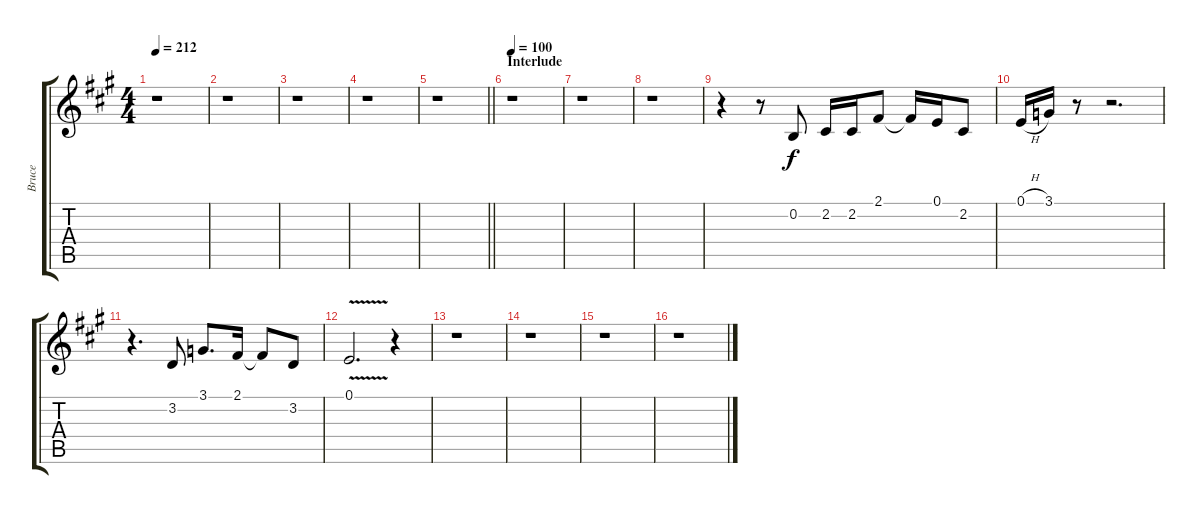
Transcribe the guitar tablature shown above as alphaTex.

\track ("Bruce" "Bruce") {instrument clarinet}
\staff {score tabs}
\tuning (E4 B3 G3 D3 A2 E2) {hide}
\ts (4 4)
\tempo 212
\clef g2
\ks a
r.1{dy f} |
r.1 |
r.1 |
r.1 |
\barLineRight lightlight
r.1 |
\section ("" "Interlude")
\tempo 100
r.1 |
r.1 |
r.1 |
r.4 r.8 0.2.8 2.2.16 2.2.16 2.1.8 2.1{t}.16 0.1.16 2.2.8 |
0.1{h}.16 3.1.16 r.8 r.2{d} |
r.4{d} 3.2.8 3.1.8{d} 2.1.16 2.1{t}.8 3.2.8 |
0.1{v}.2{d} r.4 |
r.1 |
r.1 |
r.1 |
r.1
